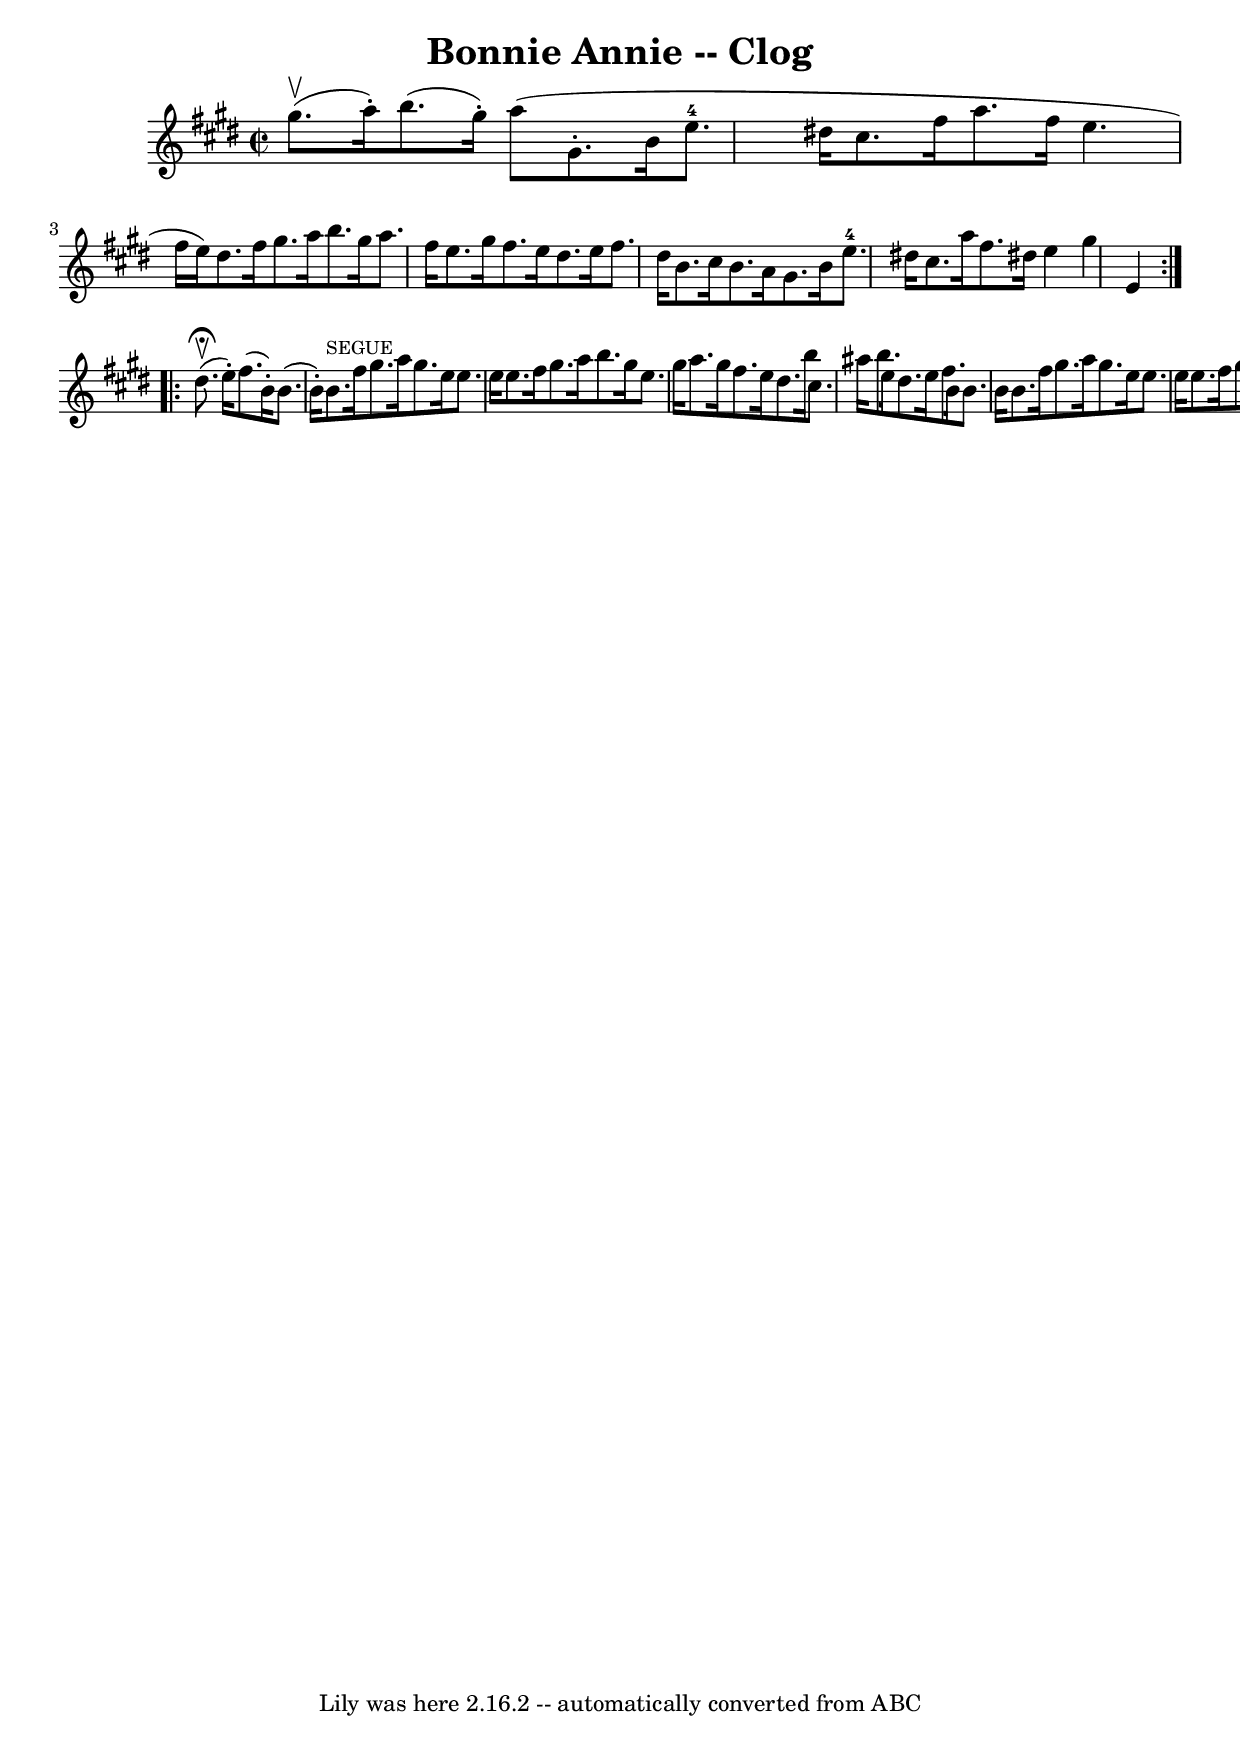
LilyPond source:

\version "2.7.40"
\include "Mammoth.ily"
\header {
	%% book = "Ryan's Mammoth Collection"
	crossRefNumber = "1"
	footnotes = "\\\\158 942"
	origin = "SCOTCH"
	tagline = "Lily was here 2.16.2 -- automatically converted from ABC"
	title = "Bonnie Annie -- Clog"
}
voicedefault =  {


\repeat volta 2 {
\override Staff.TimeSignature #'style = #'C
 \time 2/2 \key e \major gis''8.^\upbow(a''16 -.) |
 b''8. (
 gis''16 -.) a''8 (gis'8. -. b'16 e''8.-4 dis''!16    
cis''8. fis''16 a''8. fis''16    |
 e''4. fis''16 (e''16 
) dis''8. fis''16 gis''8. a''16    |
 b''8. gis''16   
 a''8. fis''16 e''8. gis''16 fis''8. e''16    |
 dis''8. 
 e''16 fis''8. dis''16 b'8. cis''16 b'8. a'16    |
   
gis'8. b'16 e''8.-4 dis''!16 cis''8. a''16 fis''8.    
dis''!16    |
 e''4 gis''4 e'4    }     \repeat volta 2 {   
dis''8.^\fermata^\upbow(e''16 -.) |
 fis''8. (b'16 -.)   
b'8. (b'16 -.) b'8.^\segue fis''16 gis''8. a''16    |
 
 gis''8. e''16 e''8. e''16 e''8. fis''16 gis''8. a''16    
|
 b''8. gis''16 e''8. gis''16 a''8. gis''16    
fis''8. e''16    |
 dis''8. b''16 cis''8. ais''16 b''8.  
 e''16 dis''8. e''16    |
 fis''8. b'16 b'8. b'16    
b'8. fis''16 gis''8. a''16    |
 gis''8. e''16 e''8.    
e''16 e''8. fis''16 gis''8. ais''16    |
 b''8. fis''16  
 gis''8. e''16 dis''8. fis''16 e''8. cis''16    |
     
b'4 dis''4 b'4      }   
}

\score{
    <<

	\context Staff="default"
	{
	    \voicedefault 
	}

    >>
	\layout {
	}
	\midi {}
}
